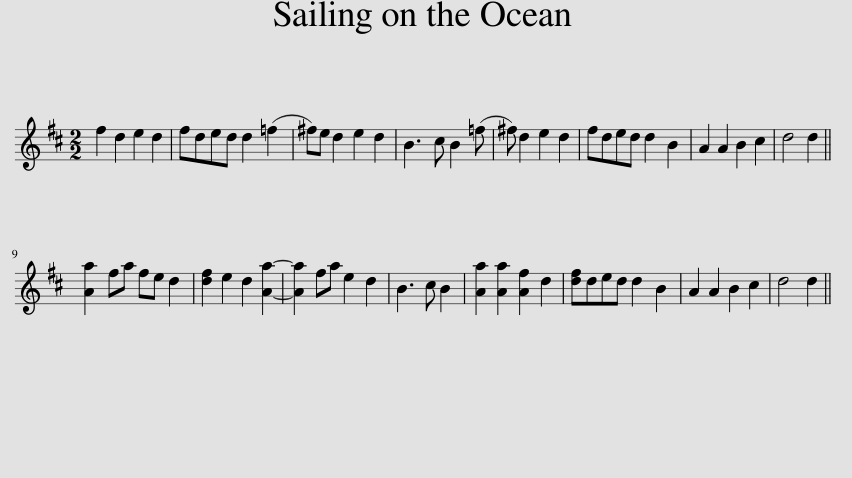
X:1
L:1/8
M:2/2
I:linebreak $
K:D
V:1 treble
V:1
 f2 d2 e2 d2 | fded d2 (=f2 | ^f)e d2 e2 d2 | B3 c B2 (=f | ^f) d2 e2 d2 | %5
 fded d2 B2 | A2 A2 B2 c2 | d4 d2 ||$ [Aa]2 fa fe d2 | [df]2 e2 d2 [Aa]2- | %10
 [Aa]2 fa e2 d2 | B3 c B2 | [Aa]2 [Aa]2 [Af]2 d2 | [df]ded d2 B2 | A2 A2 B2 c2 | %15
 d4 d2 || %16
